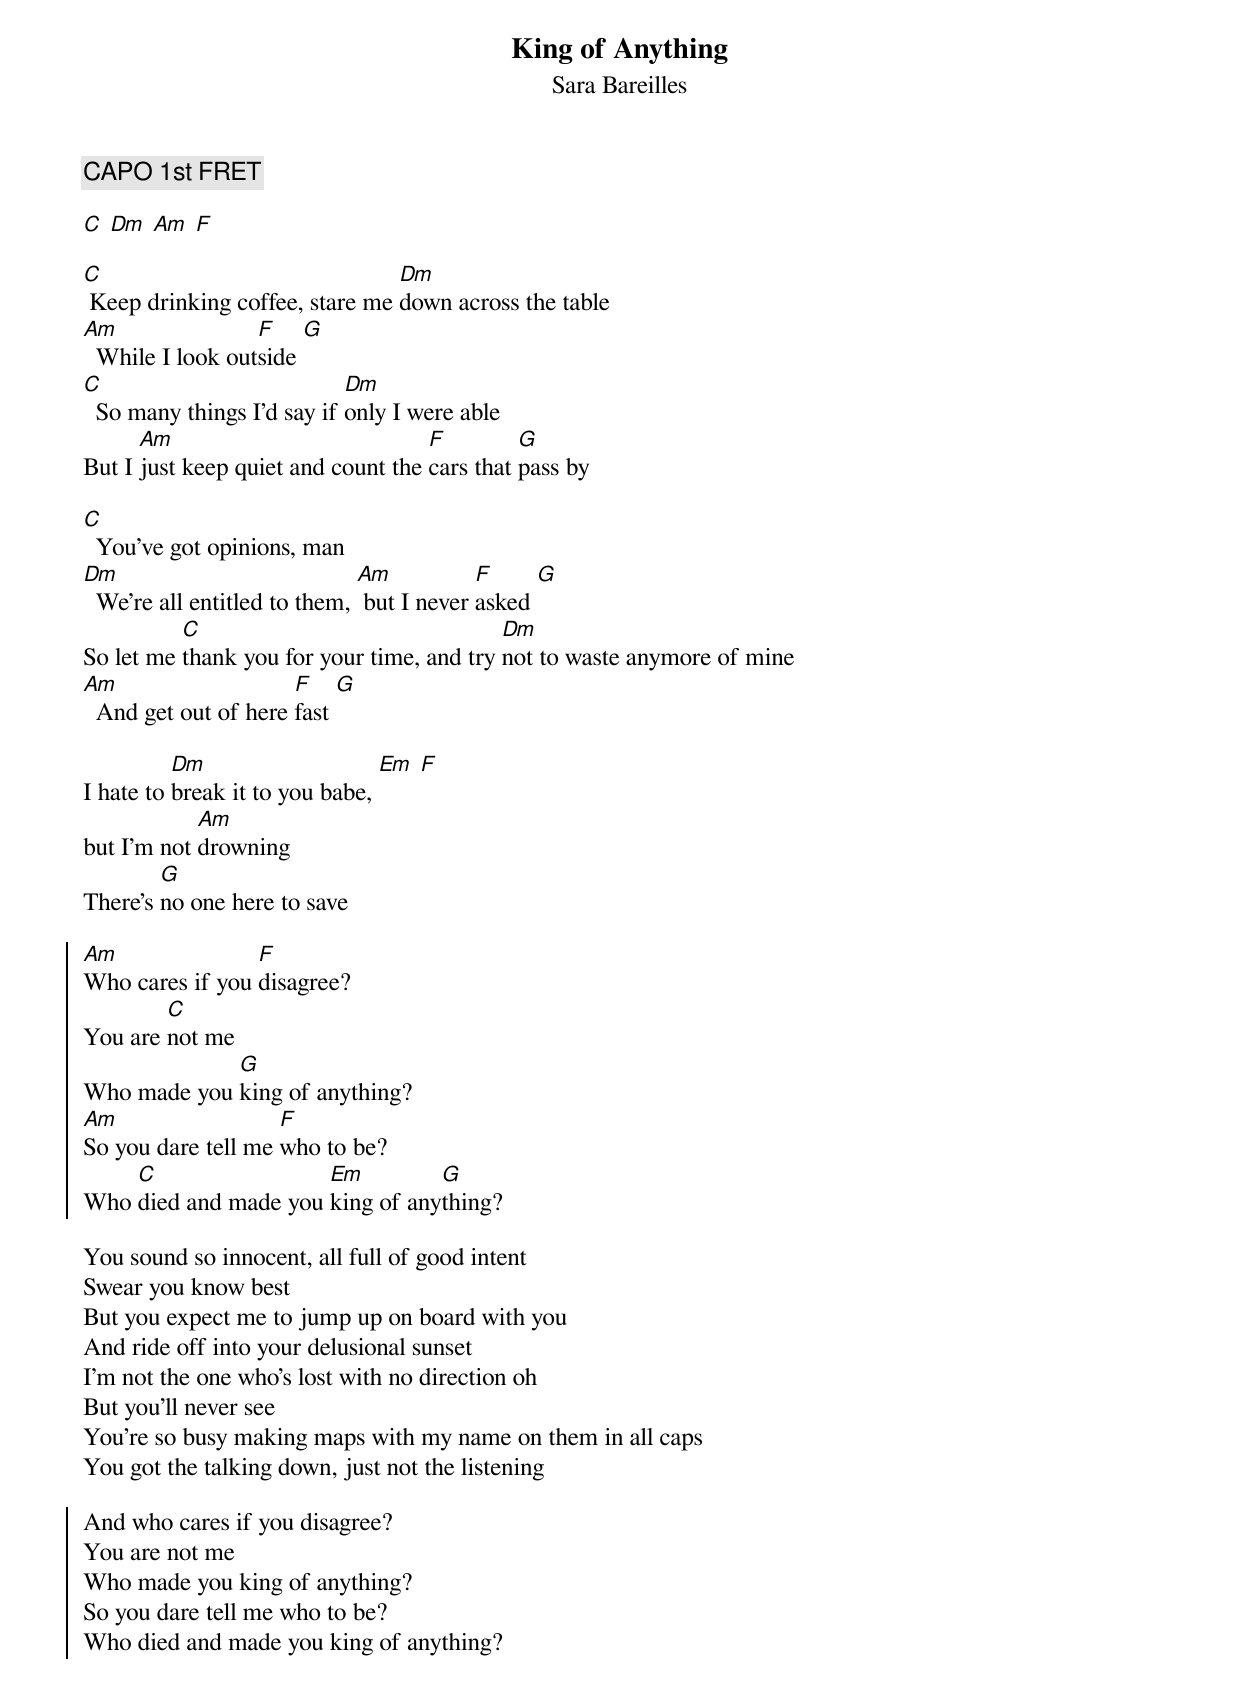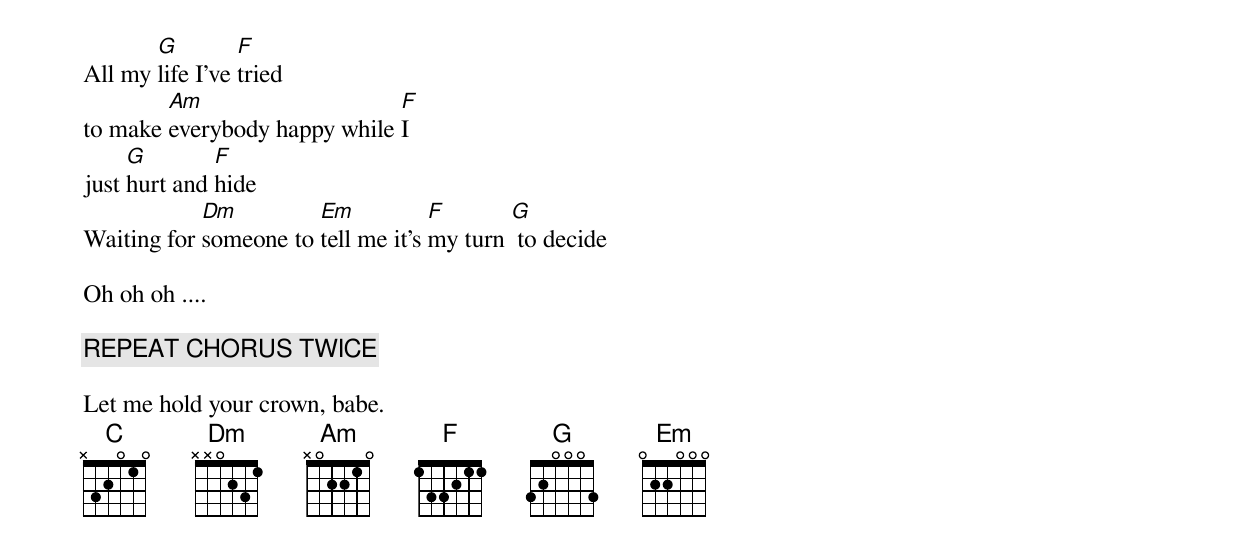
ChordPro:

{t: King of Anything}
{st: Sara Bareilles}

{c: CAPO 1st FRET}

[C] [Dm] [Am] [F]

[C] Keep drinking coffee, stare me [Dm]down across the table
[Am]  While I look out[F]side [G]
[C]  So many things I'd say if [Dm]only I were able
But I [Am]just keep quiet and count the [F]cars that [G]pass by

[C]  You've got opinions, man
[Dm]  We're all entitled to them, [Am] but I never [F]asked [G]
So let me [C]thank you for your time, and try [Dm]not to waste anymore of mine
[Am]  And get out of here [F]fast [G]

I hate to [Dm]break it to you babe, [Em] [F]
but I'm not [Am]drowning
There's [G]no one here to save

{soc}
[Am]Who cares if you [F]disagree?
You are [C]not me
Who made you [G]king of anything?
[Am]So you dare tell me [F]who to be?
Who [C]died and made you [Em]king of any[G]thing?
{eoc}

You sound so innocent, all full of good intent
Swear you know best
But you expect me to jump up on board with you
And ride off into your delusional sunset
I'm not the one who's lost with no direction oh
But you'll never see
You're so busy making maps with my name on them in all caps
You got the talking down, just not the listening

{soc}
And who cares if you disagree?
You are not me
Who made you king of anything?
So you dare tell me who to be?
Who died and made you king of anything?
{eoc}

All my [G]life I've [F]tried
to make [Am]everybody happy while [F]I
just [G]hurt and [F]hide
Waiting for [Dm]someone to [Em]tell me it's [F]my turn [G] to decide

Oh oh oh ....

{c: REPEAT CHORUS TWICE}

Let me hold your crown, babe.
